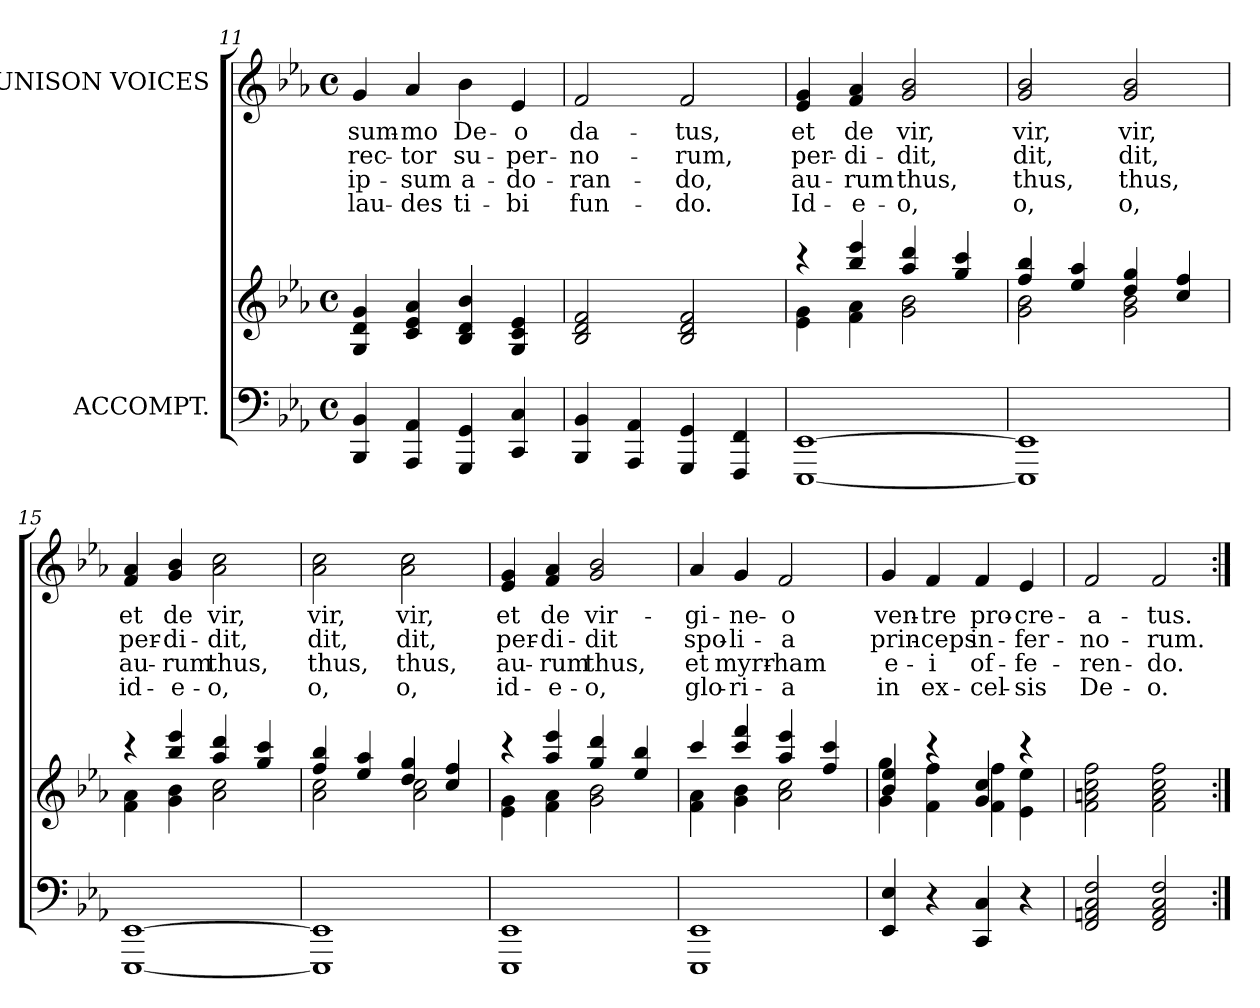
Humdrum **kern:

**kern	**kern	**kern	**text	**text	**text	**text
*part2	*part2	*part1	*part1	*part1	*part1	*part1
*staff3	*staff2	*staff1	*staff1	*staff1	*staff1	*staff1
*I"ACCOMPT.	*	*I"UNISON VOICES	*	*	*	*
*clefF4	*clefG2	*clefG2	*	*	*	*
*k[b-e-a-]	*k[b-e-a-]	*k[b-e-a-]	*	*	*	*
*E-:	*E-:	*E-:	*	*	*	*
*M4/4	*M4/4	*M4/4	*	*	*	*
*met(c)	*met(c)	*met(c)	*	*	*	*
=11	=11	=11	=11	=11	=11	=11
!	!	!	!LO:LY:b	!LO:LY:b	!LO:LY:b	!LO:LY:b
4BBB-/ 4BB-/	4G/ 4d/ 4g/	4g/	sum-	rec-	ip-	lau-
!	!	!	!LO:LY:b	!LO:LY:b	!LO:LY:b	!LO:LY:b
4AAA-/ 4AA-/	4c/ 4e-/ 4a-/	4a-/	-mo	-tor	-sum	-des
!	!	!	!LO:LY:b	!LO:LY:b	!LO:LY:b	!LO:LY:b
4GGG/ 4GG/	4B-/ 4d/ 4b-/	4b-\	De-	su-	a-	ti-
!	!	!	!LO:LY:b	!LO:LY:b	!LO:LY:b	!LO:LY:b
4CC/ 4C/	4G/ 4c/ 4e-/	4e-/	-o	-per-	-do-	-bi
=12	=12	=12	=12	=12	=12	=12
!	!	!	!LO:LY:b	!LO:LY:b	!LO:LY:b	!LO:LY:b
4BBB-/ 4BB-/	2B-/ 2d/ 2f/	2f/	da-	-no-	-ran-	fun-
4AAA-/ 4AA-/	.	.	.	.	.	.
!	!	!	!LO:LY:b	!LO:LY:b	!LO:LY:b	!LO:LY:b
4GGG/ 4GG/	2B-/ 2d/ 2f/	2f/	-tus,	-rum,	-do,	-do.
4FFF/ 4FF/	.	.	.	.	.	.
=13	=13	=13	=13	=13	=13	=13
*	*^	*	*	*	*	*
!	!	!	!	!LO:LY:b	!LO:LY:b	!LO:LY:b	!LO:LY:b
[1EEE- [1EE-	4rccc	4e-\ 4g\	4e-/ 4g/	et	per-	au-	Id-
!	!	!	!	!LO:LY:b	!LO:LY:b	!LO:LY:b	!LO:LY:b
.	4bb-/ 4eee-/	4f\ 4a-\	4f/ 4a-/	de	-di-	-rum	-e-
!	!	!	!	!LO:LY:b	!LO:LY:b	!LO:LY:b	!LO:LY:b
.	4aa-/ 4ddd/	2g\ 2b-\	2g/ 2b-/	vir,	-dit,	thus,	-o,
.	4gg/ 4ccc/	.	.	.	.	.	.
!!LO:LB:g=z
=14	=14	=14	=14	=14	=14	=14	=14
!	!	!	!	!LO:LY:b	!LO:LY:b	!LO:LY:b	!LO:LY:b
1EEE-] 1EE-]	4ff/ 4bb-/	2g\ 2b-\	2g/ 2b-/	vir,	dit,	thus,	o,
.	4ee-/ 4aa-/	.	.	.	.	.	.
!	!	!	!	!LO:LY:b	!LO:LY:b	!LO:LY:b	!LO:LY:b
.	4dd/ 4gg/	2g\ 2b-\	2g/ 2b-/	vir,	dit,	thus,	o,
.	4cc/ 4ff/	.	.	.	.	.	.
=15	=15	=15	=15	=15	=15	=15	=15
!	!	!	!	!LO:LY:b	!LO:LY:b	!LO:LY:b	!LO:LY:b
[1EEE- [1EE-	4rccc	4f\ 4a-\	4f/ 4a-/	et	per-	au-	id-
!	!	!	!	!LO:LY:b	!LO:LY:b	!LO:LY:b	!LO:LY:b
.	4bb-/ 4eee-/	4g\ 4b-\	4g/ 4b-/	de	-di-	-rum	-e-
!	!	!	!	!LO:LY:b	!LO:LY:b	!LO:LY:b	!LO:LY:b
.	4aa-/ 4ddd/	2a-\ 2cc\	2a-\ 2cc\	vir,	-dit,	thus,	-o,
.	4gg/ 4ccc/	.	.	.	.	.	.
=16	=16	=16	=16	=16	=16	=16	=16
!	!	!	!	!LO:LY:b	!LO:LY:b	!LO:LY:b	!LO:LY:b
1EEE-] 1EE-]	4ff/ 4bb-/	2a-\ 2cc\	2a-\ 2cc\	vir,	dit,	thus,	o,
.	4ee-/ 4aa-/	.	.	.	.	.	.
!	!	!	!	!LO:LY:b	!LO:LY:b	!LO:LY:b	!LO:LY:b
.	4dd/ 4gg/	2a-\ 2cc\	2a-\ 2cc\	vir,	dit,	thus,	o,
.	4cc/ 4ff/	.	.	.	.	.	.
=17	=17	=17	=17	=17	=17	=17	=17
!	!	!	!	!LO:LY:b	!LO:LY:b	!LO:LY:b	!LO:LY:b
1EEE- 1EE-	4rccc	4e-\ 4g\	4e-/ 4g/	et	per-	au-	id-
!	!	!	!	!LO:LY:b	!LO:LY:b	!LO:LY:b	!LO:LY:b
.	4aa-/ 4eee-/	4f\ 4a-\	4f/ 4a-/	de	-di-	-rum	-e-
!	!	!	!	!LO:LY:b	!LO:LY:b	!LO:LY:b	!LO:LY:b
.	4gg/ 4ddd/	2g\ 2b-\	2g/ 2b-/	vir-	-dit	thus,	-o,
.	4ee-/ 4bb-/	.	.	.	.	.	.
=18	=18	=18	=18	=18	=18	=18	=18
!	!	!	!	!LO:LY:b	!LO:LY:b	!LO:LY:b	!LO:LY:b
1EEE- 1EE-	4ccc/	4f\ 4a-\	4a-/	-gi-	spo-	et	glo-
!	!	!	!	!LO:LY:b	!LO:LY:b	!LO:LY:b	!LO:LY:b
.	4ccc/ 4fff/	4g\ 4b-\	4g/	-ne-	-li-	myrr-	-ri-
!	!	!	!	!LO:LY:b	!LO:LY:b	!LO:LY:b	!LO:LY:b
.	4aa-/ 4eee-/	2a-\ 2cc\	2f/	-o	-a	-ham	-a
.	4ff/ 4ccc/	.	.	.	.	.	.
=19	=19	=19	=19	=19	=19	=19	=19
!	!	!	!	!LO:LY:b	!LO:LY:b	!LO:LY:b	!LO:LY:b
4EE-/ 4E-/	4b-/ 4ee-/	4g\ 4gg\	4g/	ven-	prin-	e-	in
!	!	!	!	!LO:LY:b	!LO:LY:b	!LO:LY:b	!LO:LY:b
4r	4rccc	4f\ 4ff\	4f/	-tre	-ceps	-i	ex-
!	!	!	!	!LO:LY:b	!LO:LY:b	!LO:LY:b	!LO:LY:b
4CC/ 4C/	4g/ 4cc/	4f\ 4ff\	4f/	pro-	in-	of-	-cel-
!	!	!	!	!LO:LY:b	!LO:LY:b	!LO:LY:b	!LO:LY:b
4r	4rccc	4e-\ 4ee-\	4e-/	-cre-	-fer-	-fe-	-sis
=20	=20	=20	=20	=20	=20	=20	=20
!	!	!	!	!LO:LY:b	!LO:LY:b	!LO:LY:b	!LO:LY:b
*	*v	*v	*	*	*	*	*
2FF/ 2AAn/ 2C/ 2F/	2f\ 2an\ 2cc\ 2ff\	2f/	-a-	-no-	-ren-	De-
!	!	!	!LO:LY:b	!LO:LY:b	!LO:LY:b	!LO:LY:b
2FF/ 2AA/ 2C/ 2F/	2f\ 2a\ 2cc\ 2ff\	2f/	-tus.	-rum.	-do.	-o.
=:|!	=:|!	=:|!	=:|!	=:|!	=:|!	=:|!
*-	*-	*-	*-	*-	*-	*-
